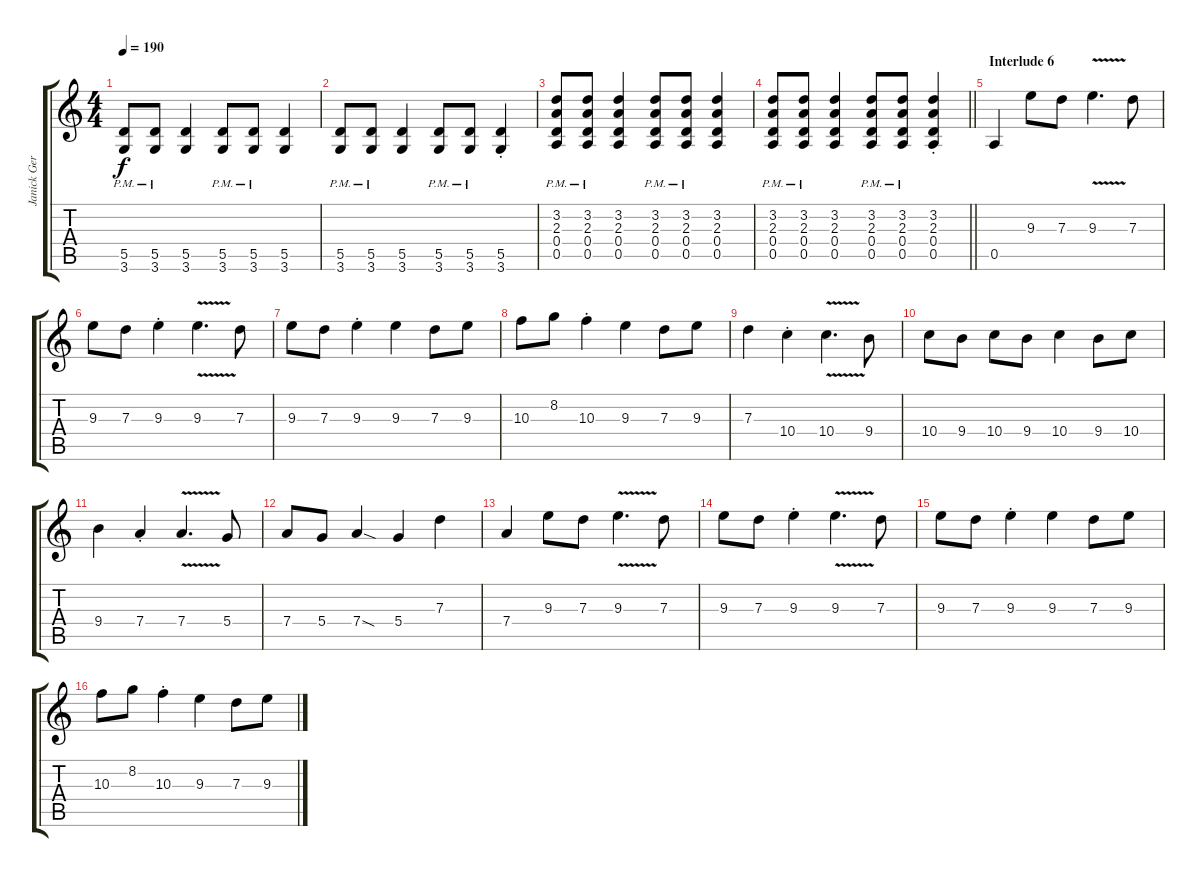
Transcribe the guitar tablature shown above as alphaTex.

\track ("Janick Gers" "Janick Ger") {instrument overdrivenguitar}
\staff {score tabs}
\tuning (E4 B3 G3 D3 A2 E2) {hide}
\ts (4 4)
\tempo 190
\clef g2
\ks c
(5.5{pm} 3.6{pm}).8{dy f} (5.5{pm} 3.6{pm}).8 (5.5 3.6).4 (5.5{pm} 3.6{pm}).8 (5.5{pm} 3.6{pm}).8 (5.5 3.6).4 |
(5.5{pm} 3.6{pm}).8 (5.5{pm} 3.6{pm}).8 (5.5 3.6).4 (5.5{pm} 3.6{pm}).8 (5.5{pm} 3.6{pm}).8 (5.5{st} 3.6{st}).4 |
(3.2{pm} 2.3{pm} 0.4{pm} 0.5{pm}).8 (3.2{pm} 2.3{pm} 0.4{pm} 0.5{pm}).8 (3.2 2.3 0.4 0.5).4 (3.2{pm} 2.3{pm} 0.4{pm} 0.5{pm}).8 (3.2{pm} 2.3{pm} 0.4{pm} 0.5{pm}).8 (3.2 2.3 0.4 0.5).4 |
\barLineRight lightlight
(3.2{pm} 2.3{pm} 0.4{pm} 0.5{pm}).8 (3.2{pm} 2.3{pm} 0.4{pm} 0.5{pm}).8 (3.2 2.3 0.4 0.5).4 (3.2{pm} 2.3{pm} 0.4{pm} 0.5{pm}).8 (3.2{pm} 2.3{pm} 0.4{pm} 0.5{pm}).8 (3.2{st} 2.3{st} 0.4{st} 0.5{st}).4 |
\section ("" "Interlude 6")
0.5.4 9.3.8 7.3.8 9.3{v}.4{d} 7.3.8 |
9.3.8 7.3.8 9.3{st}.4 9.3{v}.4{d} 7.3.8 |
9.3.8 7.3.8 9.3{st}.4 9.3.4 7.3.8 9.3.8 |
10.3.8 8.2.8 10.3{st}.4 9.3.4 7.3.8 9.3.8 |
7.3.4 10.4{st}.4 10.4{v}.4{d} 9.4.8 |
10.4.8 9.4.8 10.4.8 9.4.8 10.4.4 9.4.8 10.4.8 |
9.4.4 7.4{st}.4 7.4{v}.4{d} 5.4.8 |
7.4.8 5.4.8 7.4{sod}.4 5.4.4 7.3.4 |
7.4.4 9.3.8 7.3.8 9.3{v}.4{d} 7.3.8 |
9.3.8 7.3.8 9.3{st}.4 9.3{v}.4{d} 7.3.8 |
9.3.8 7.3.8 9.3{st}.4 9.3.4 7.3.8 9.3.8 |
10.3.8 8.2.8 10.3{st}.4 9.3.4 7.3.8 9.3.8
